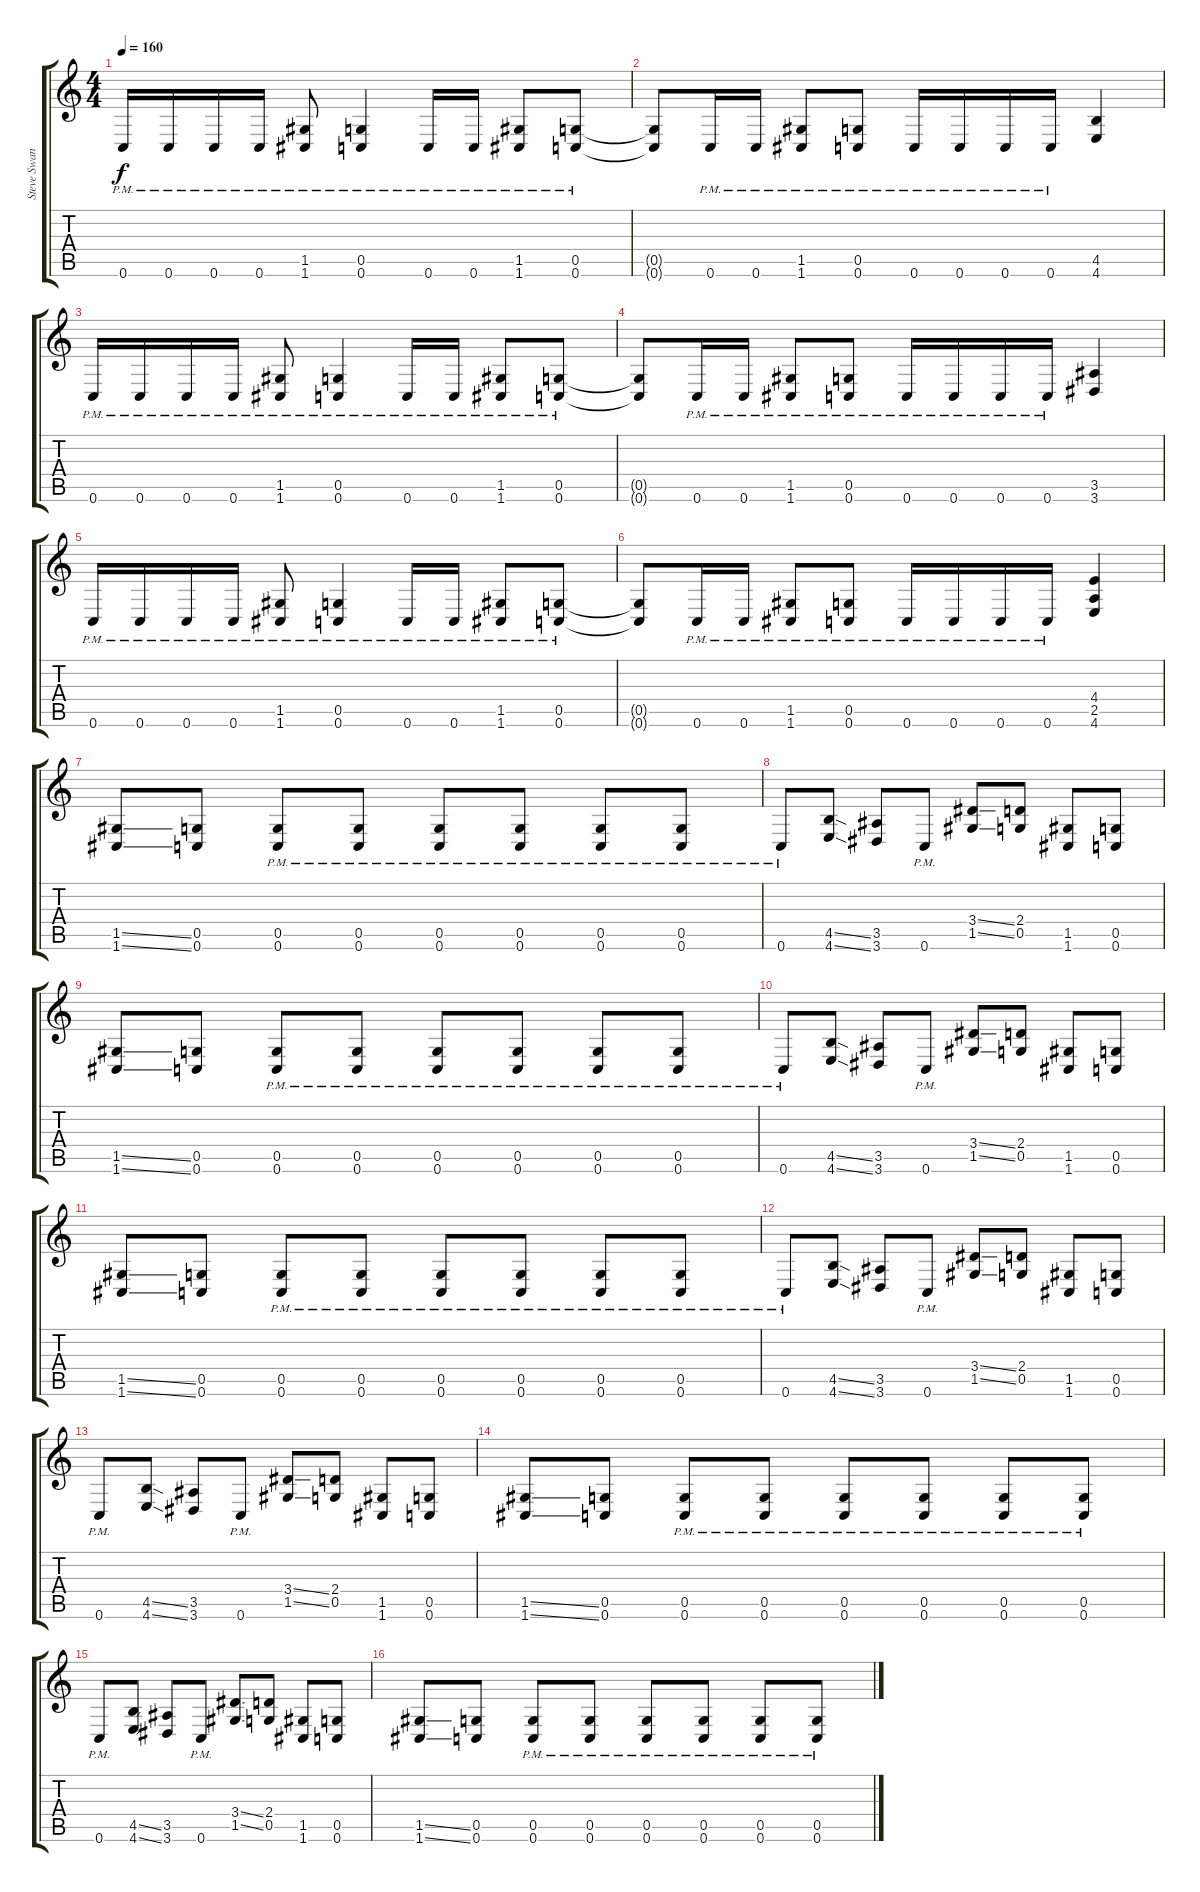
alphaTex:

\track ("Steve Swanson (Guitar Dropped C)" "Steve Swan") {instrument distortionguitar}
\staff {score tabs}
\tuning (D4 A3 F3 C3 G2 C2) {hide}
\ts (4 4)
\tempo 160
\clef g2
\ks c
0.6{pm}.16{dy f} 0.6{pm}.16 0.6{pm}.16 0.6{pm}.16 (1.5{pm} 1.6{pm}).8 (0.5{pm} 0.6{pm}).4 0.6{pm}.16 0.6{pm}.16 (1.5{pm} 1.6{pm}).8 (0.5{pm} 0.6{pm}).8 |
(0.5{t} 0.6{t}).8 0.6{pm}.16 0.6{pm}.16 (1.5{pm} 1.6{pm}).8 (0.5{pm} 0.6{pm}).8 0.6{pm}.16 0.6{pm}.16 0.6{pm}.16 0.6{pm}.16 (4.5 4.6).4 |
0.6{pm}.16 0.6{pm}.16 0.6{pm}.16 0.6{pm}.16 (1.5{pm} 1.6{pm}).8 (0.5{pm} 0.6{pm}).4 0.6{pm}.16 0.6{pm}.16 (1.5{pm} 1.6{pm}).8 (0.5{pm} 0.6{pm}).8 |
(0.5{t} 0.6{t}).8 0.6{pm}.16 0.6{pm}.16 (1.5{pm} 1.6{pm}).8 (0.5{pm} 0.6{pm}).8 0.6{pm}.16 0.6{pm}.16 0.6{pm}.16 0.6{pm}.16 (3.5 3.6).4 |
0.6{pm}.16 0.6{pm}.16 0.6{pm}.16 0.6{pm}.16 (1.5{pm} 1.6{pm}).8 (0.5{pm} 0.6{pm}).4 0.6{pm}.16 0.6{pm}.16 (1.5{pm} 1.6{pm}).8 (0.5{pm} 0.6{pm}).8 |
(0.5{t} 0.6{t}).8 0.6{pm}.16 0.6{pm}.16 (1.5{pm} 1.6{pm}).8 (0.5{pm} 0.6{pm}).8 0.6{pm}.16 0.6{pm}.16 0.6{pm}.16 0.6{pm}.16 (4.4 2.5 4.6).4 |
(1.5{ss} 1.6{ss}).8 (0.5 0.6).8 (0.5{pm} 0.6{pm}).8 (0.5{pm} 0.6{pm}).8 (0.5{pm} 0.6{pm}).8 (0.5{pm} 0.6{pm}).8 (0.5{pm} 0.6{pm}).8 (0.5{pm} 0.6{pm}).8 |
0.6{pm}.8 (4.5{ss} 4.6{ss}).8 (3.5 3.6).8 0.6{pm}.8 (3.4{ss} 1.5{ss}).8 (2.4 0.5).8 (1.5 1.6).8 (0.5 0.6).8 |
(1.5{ss} 1.6{ss}).8 (0.5 0.6).8 (0.5{pm} 0.6{pm}).8 (0.5{pm} 0.6{pm}).8 (0.5{pm} 0.6{pm}).8 (0.5{pm} 0.6{pm}).8 (0.5{pm} 0.6{pm}).8 (0.5{pm} 0.6{pm}).8 |
0.6{pm}.8 (4.5{ss} 4.6{ss}).8 (3.5 3.6).8 0.6{pm}.8 (3.4{ss} 1.5{ss}).8 (2.4 0.5).8 (1.5 1.6).8 (0.5 0.6).8 |
(1.5{ss} 1.6{ss}).8 (0.5 0.6).8 (0.5{pm} 0.6{pm}).8 (0.5{pm} 0.6{pm}).8 (0.5{pm} 0.6{pm}).8 (0.5{pm} 0.6{pm}).8 (0.5{pm} 0.6{pm}).8 (0.5{pm} 0.6{pm}).8 |
0.6{pm}.8 (4.5{ss} 4.6{ss}).8 (3.5 3.6).8 0.6{pm}.8 (3.4{ss} 1.5{ss}).8 (2.4 0.5).8 (1.5 1.6).8 (0.5 0.6).8 |
0.6{pm}.8 (4.5{ss} 4.6{ss}).8 (3.5 3.6).8 0.6{pm}.8 (3.4{ss} 1.5{ss}).8 (2.4 0.5).8 (1.5 1.6).8 (0.5 0.6).8 |
(1.5{ss} 1.6{ss}).8 (0.5 0.6).8 (0.5{pm} 0.6{pm}).8 (0.5{pm} 0.6{pm}).8 (0.5{pm} 0.6{pm}).8 (0.5{pm} 0.6{pm}).8 (0.5{pm} 0.6{pm}).8 (0.5{pm} 0.6{pm}).8 |
0.6{pm}.8 (4.5{ss} 4.6{ss}).8 (3.5 3.6).8 0.6{pm}.8 (3.4{ss} 1.5{ss}).8 (2.4 0.5).8 (1.5 1.6).8 (0.5 0.6).8 |
(1.5{ss} 1.6{ss}).8 (0.5 0.6).8 (0.5{pm} 0.6{pm}).8 (0.5{pm} 0.6{pm}).8 (0.5{pm} 0.6{pm}).8 (0.5{pm} 0.6{pm}).8 (0.5{pm} 0.6{pm}).8 (0.5{pm} 0.6{pm}).8
